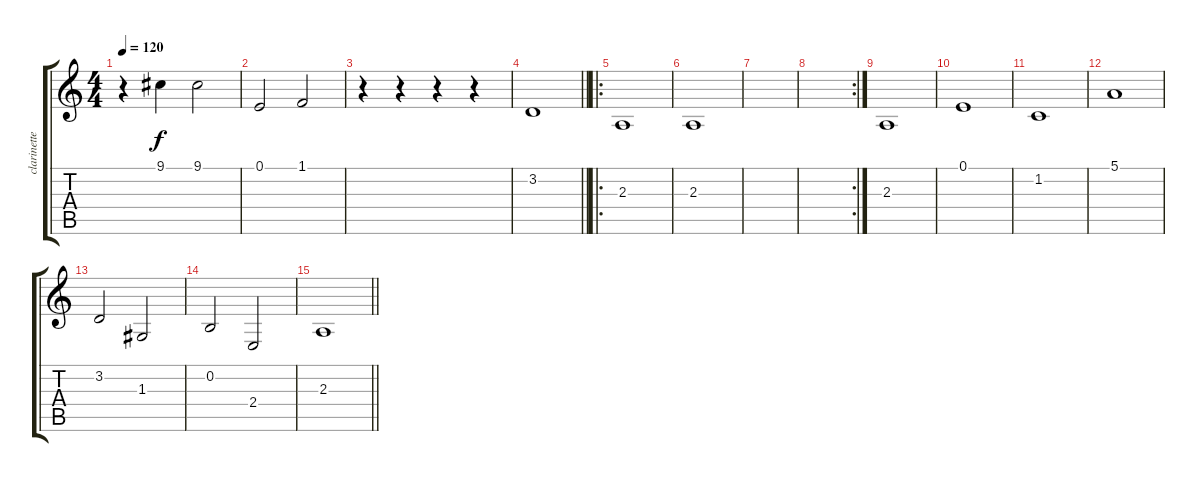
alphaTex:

\track ("clarinette" "clarinette") {instrument clarinet}
\staff {score tabs}
\tuning (E4 B3 G3 D3 A2 E2) {hide}
\ts (4 4)
\tempo 120
\clef g2
\ks c
r.4{dy f} 9.1.4 9.1.2 |
0.1.2 1.1.2 |
r.4 r.4 r.4 r.4 |
\barLineRight lightlight
3.2.1 |
\ro
2.3.1 |
2.3.1 |
|
\rc 2
|
2.3.1 |
0.1.1 |
1.2.1 |
5.1.1 |
3.2.2 1.3.2 |
0.2.2 2.4.2 |
\barLineRight lightlight
2.3.1
